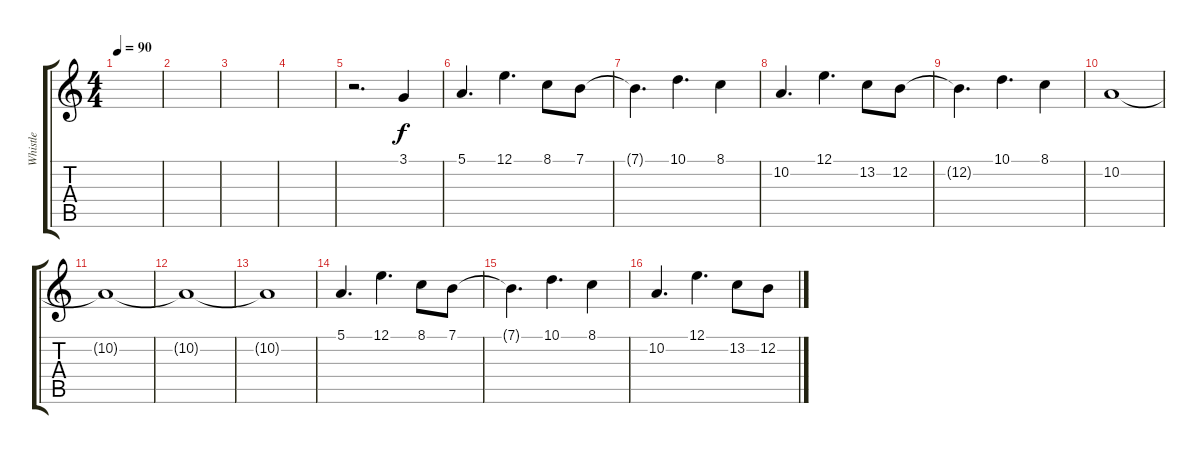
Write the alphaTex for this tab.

\track ("Whistle" "Whistle") {instrument whistle}
\staff {score tabs}
\tuning (E4 B3 G3 D3 A2 E2) {hide}
\ts (4 4)
\tempo 90
\clef g2
\ks c
|
|
|
|
r.2{d} 3.1.4 |
5.1.4{d} 12.1.4{d} 8.1.8 7.1.8 |
7.1{t}.4{d} 10.1.4{d} 8.1.4 |
10.2.4{d} 12.1.4{d} 13.2.8 12.2.8 |
12.2{t}.4{d} 10.1.4{d} 8.1.4 |
10.2.1 |
10.2{t}.1 |
10.2{t}.1 |
10.2{t}.1 |
5.1.4{d} 12.1.4{d} 8.1.8 7.1.8 |
7.1{t}.4{d} 10.1.4{d} 8.1.4 |
10.2.4{d} 12.1.4{d} 13.2.8 12.2.8
